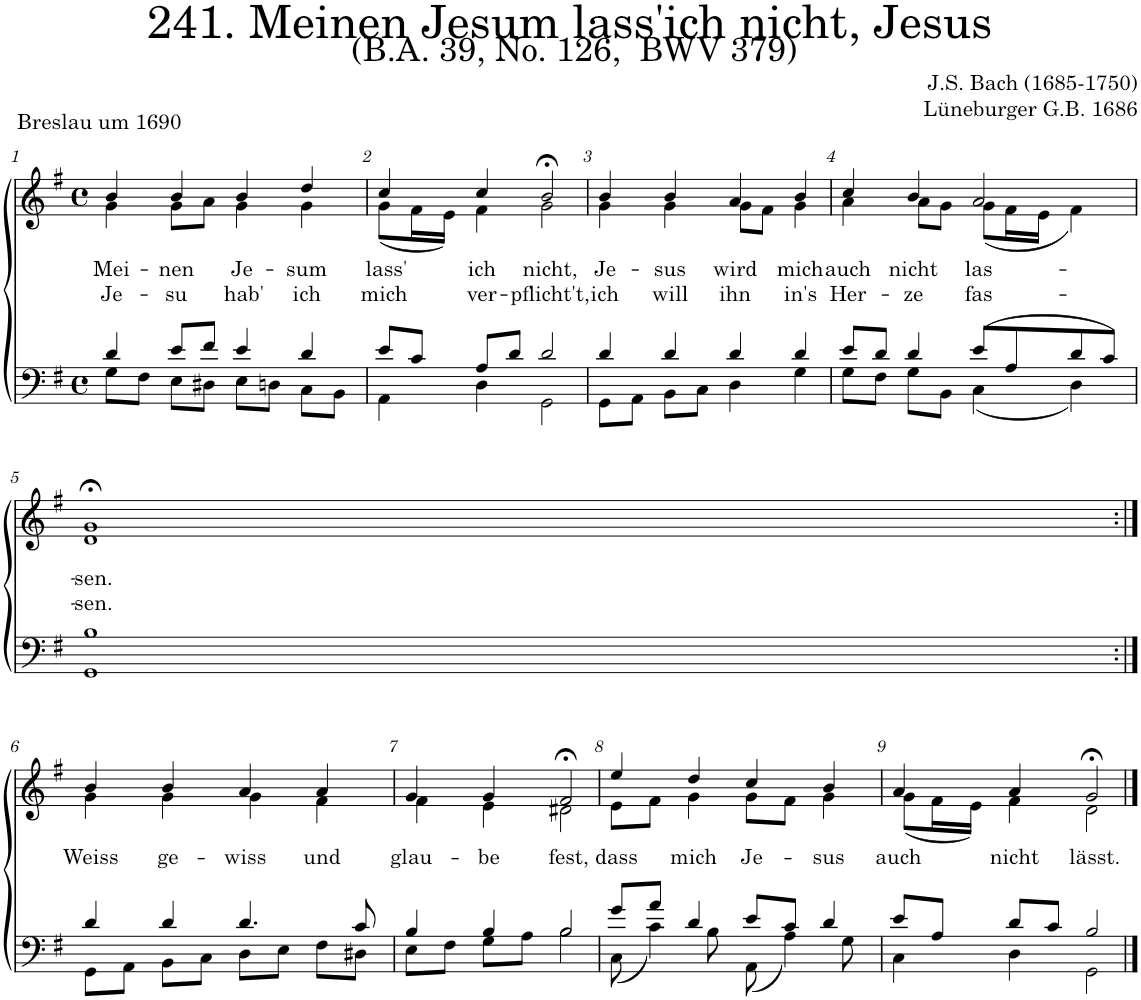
**kern	**kern	**text	**text
*part2	*part1	*part1	*part1
*staff2	*staff1	*staff1	*staff1
*I"Tenor/Bass	*I"Soprano/Alto	*	*
*clefF4	*clefG2	*	*
*k[f#]	*k[f#]	*	*
*M4/4	*M4/4	*	*
*met(c)	*met(c)	*	*
=1	=1	=1	=1
*^	*	*	*
!	!	!	!LO:LY:b	!LO:LY:b
*	*	*^	*	*
4d/	8G\L	4b/	4g\	Mei-	Je-
.	8F#\J	.	.	.	.
!	!	!	!	!LO:LY:b	!LO:LY:b
8e/L	8E\L	4b/	8g\L	-nen	-su
8f#/J	8D#X\J	.	8a\J	.	.
!	!	!	!	!LO:LY:b	!LO:LY:b
4e/	8E\L	4b/	4g\	Je-	hab'
.	8Dn\J	.	.	.	.
!	!	!	!	!LO:LY:b	!LO:LY:b
4d/	8C\L	4dd/	4g\	-sum	ich
.	8BB\J	.	.	.	.
=2	=2	=2	=2	=2	=2
!	!	!	!	!LO:LY:b	!LO:LY:b
8e/L	4AA\	4cc/	(8g\L	lass'	mich
8c/J	.	.	16f#\L	.	.
.	.	.	16e\JJ)	.	.
!	!	!	!	!LO:LY:b	!LO:LY:b
8A/L	4D\	4cc/	4f#\	ich	ver-
8d/J	.	.	.	.	.
!	!	!	!	!LO:LY:b	!LO:LY:b
2d/	2GG\	2b;<,/	2g\	nicht,	-pflicht't,
=3	=3	=3	=3	=3	=3
!	!	!	!	!LO:LY:b	!LO:LY:b
4d/	8GG\L	4b/	4g\	Je-	ich
.	8AA\J	.	.	.	.
!	!	!	!	!LO:LY:b	!LO:LY:b
4d/	8BB\L	4b/	4g\	-sus	will
.	8C\J	.	.	.	.
!	!	!	!	!LO:LY:b	!LO:LY:b
4d/	4D\	4a/	8g\L	wird	ihn
.	.	.	8f#\J	.	.
!	!	!	!	!LO:LY:b	!LO:LY:b
4d/	4G\	4b/	4g\	mich	in's
=4	=4	=4	=4	=4	=4
!	!	!	!	!LO:LY:b	!LO:LY:b
8e/L	8G\L	4cc/	4a\	auch	Her-
8d/J	8F#\J	.	.	.	.
!	!	!	!	!LO:LY:b	!LO:LY:b
4d/	8G\L	4b/	8a\L	nicht	-ze
.	8BB\J	.	8g\J	.	.
!	!	!	!	!LO:LY:b	!LO:LY:b
(8e/L	(4C\	2a/	(8g\L	las-	fas-
8A/	.	.	16f#\L	.	.
.	.	.	16e\JJ	.	.
8d/	4D\)	.	4f#\)	.	.
8c/J)	.	.	.	.	.
!!LO:LB:g=z	!!
=5	=5	=5	=5	=5	=5
!	!	!	!	!LO:LY:b	!LO:LY:b
1B	1GG	1g;<,	1d	-sen.	-sen.
!!LO:LB:g=z	!!
=6:|!	=6:|!	=6:|!	=6:|!	=6:|!	=6:|!
!	!	!	!	!LO:LY:b	!
4d/	8GG\L	4b/	4g\	Weiss	.
.	8AA\J	.	.	.	.
!	!	!	!	!LO:LY:b	!
4d/	8BB\L	4b/	4g\	ge-	.
.	8C\J	.	.	.	.
!	!	!	!	!LO:LY:b	!
4.d/	8D\L	4a/	4g\	-wiss	.
.	8E\J	.	.	.	.
!	!	!	!	!LO:LY:b	!
.	8F#\L	4a/	4f#\	und	.
8c/	8D#X\J	.	.	.	.
=7	=7	=7	=7	=7	=7
!	!	!	!	!LO:LY:b	!
4B/	8E\L	4g/	4f#\	glau-	.
.	8F#\J	.	.	.	.
!	!	!	!	!LO:LY:b	!
4B/	8G\L	4g/	4e\	-be	.
.	8A\J	.	.	.	.
!	!	!	!	!LO:LY:b	!
2B/	2B\	2f#;<,/	2d#X\	fest,	.
=8	=8	=8	=8	=8	=8
!	!	!	!	!LO:LY:b	!
8g/L	(8C\	4ee/	8e\L	dass	.
8a/J	4c\)	.	8f#\J	.	.
!	!	!	!	!LO:LY:b	!
4d/	.	4dd/	4g\	mich	.
.	8B\	.	.	.	.
!	!	!	!	!LO:LY:b	!
8e/L	(8AA\	4cc/	8g\L	Je-	.
8c/J	4A\)	.	8f#\J	.	.
!	!	!	!	!LO:LY:b	!
4d/	.	4b/	4g\	-sus	.
.	8G\	.	.	.	.
=9	=9	=9	=9	=9	=9
!	!	!	!	!LO:LY:b	!
8e/L	4C\	4a/	(8g\L	auch	.
8A/J	.	.	16f#\L	.	.
.	.	.	16e\JJ)	.	.
!	!	!	!	!LO:LY:b	!
8d/L	4D\	4a/	4f#\	nicht	.
8c/J	.	.	.	.	.
!	!	!	!	!LO:LY:b	!
2B/	2GG\	2g;</	2d\	lässt.	.
*v	*v	*	*	*	*
*	*v	*v	*	*
==	==	==	==
*-	*-	*-	*-
